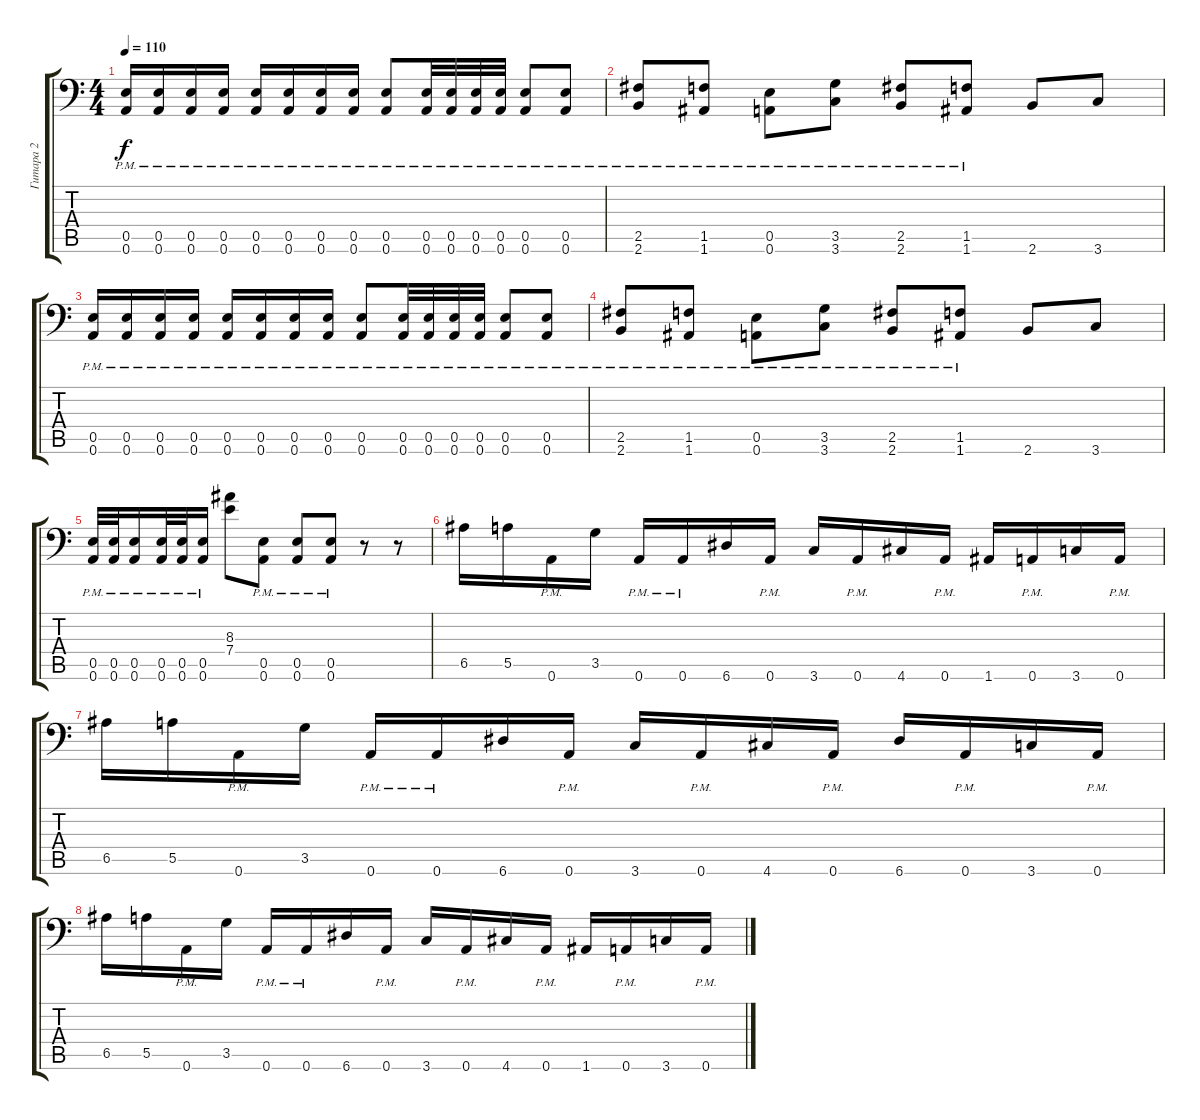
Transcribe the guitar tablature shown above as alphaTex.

\track ("Гитара 2" "Гитара 2") {instrument distortionguitar}
\staff {score tabs}
\tuning (B3 Gb3 D3 A2 E2 A1) {hide}
\ts (4 4)
\tempo 110
\clef f4
\ks c
(0.5{pm} 0.6{pm}).16{dy f} (0.5{pm} 0.6{pm}).16 (0.5{pm} 0.6{pm}).16 (0.5{pm} 0.6{pm}).16 (0.5{pm} 0.6{pm}).16 (0.5{pm} 0.6{pm}).16 (0.5{pm} 0.6{pm}).16 (0.5{pm} 0.6{pm}).16 (0.5{pm} 0.6{pm}).8 (0.5{pm} 0.6{pm}).32 (0.5{pm} 0.6{pm}).32 (0.5{pm} 0.6{pm}).32 (0.5{pm} 0.6{pm}).32 (0.5{pm} 0.6{pm}).8 (0.5{pm} 0.6{pm}).8 |
(2.5{pm} 2.6{pm}).8 (1.5{pm} 1.6{pm}).8 (0.5{pm} 0.6{pm}).8 (3.5{pm} 3.6{pm}).8 (2.5{pm} 2.6{pm}).8 (1.5{pm} 1.6{pm}).8 2.6.8 3.6.8 |
(0.5{pm} 0.6{pm}).16 (0.5{pm} 0.6{pm}).16 (0.5{pm} 0.6{pm}).16 (0.5{pm} 0.6{pm}).16 (0.5{pm} 0.6{pm}).16 (0.5{pm} 0.6{pm}).16 (0.5{pm} 0.6{pm}).16 (0.5{pm} 0.6{pm}).16 (0.5{pm} 0.6{pm}).8 (0.5{pm} 0.6{pm}).32 (0.5{pm} 0.6{pm}).32 (0.5{pm} 0.6{pm}).32 (0.5{pm} 0.6{pm}).32 (0.5{pm} 0.6{pm}).8 (0.5{pm} 0.6{pm}).8 |
(2.5{pm} 2.6{pm}).8 (1.5{pm} 1.6{pm}).8 (0.5{pm} 0.6{pm}).8 (3.5{pm} 3.6{pm}).8 (2.5{pm} 2.6{pm}).8 (1.5{pm} 1.6{pm}).8 2.6.8 3.6.8 |
(0.5{pm} 0.6{pm}).32 (0.5{pm} 0.6{pm}).32 (0.5{pm} 0.6{pm}).16 (0.5{pm} 0.6{pm}).32 (0.5{pm} 0.6{pm}).32 (0.5{pm} 0.6{pm}).16 (8.3 7.4).8 (0.5{pm} 0.6{pm}).8 (0.5{pm} 0.6{pm}).8 (0.5{pm} 0.6{pm}).8 r.8 r.8 |
6.5.16 5.5.16 0.6{pm}.16 3.5.16 0.6{pm}.16 0.6{pm}.16 6.6.16 0.6{pm}.16 3.6.16 0.6{pm}.16 4.6.16 0.6{pm}.16 1.6.16 0.6{pm}.16 3.6.16 0.6{pm}.16 |
6.5.16 5.5.16 0.6{pm}.16 3.5.16 0.6{pm}.16 0.6{pm}.16 6.6.16 0.6{pm}.16 3.6.16 0.6{pm}.16 4.6.16 0.6{pm}.16 6.6.16 0.6{pm}.16 3.6.16 0.6{pm}.16 |
6.5.16 5.5.16 0.6{pm}.16 3.5.16 0.6{pm}.16 0.6{pm}.16 6.6.16 0.6{pm}.16 3.6.16 0.6{pm}.16 4.6.16 0.6{pm}.16 1.6.16 0.6{pm}.16 3.6.16 0.6{pm}.16
